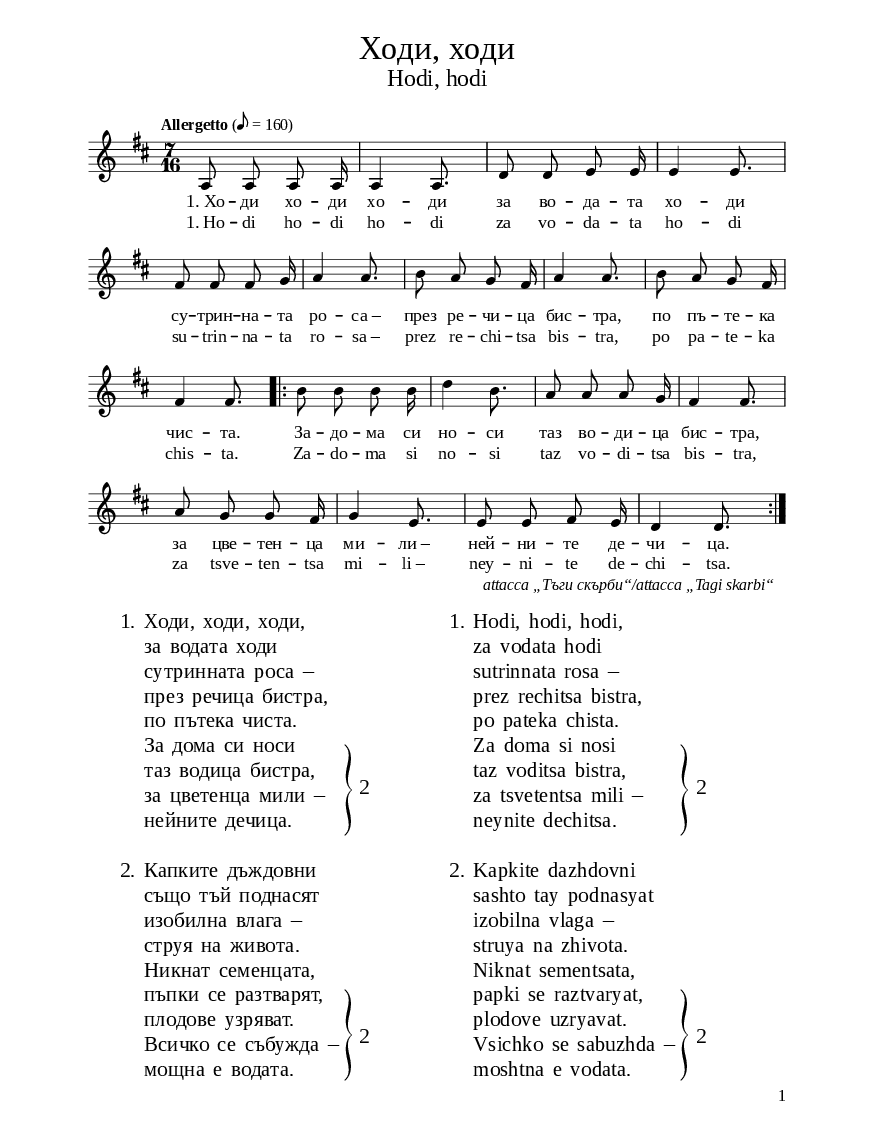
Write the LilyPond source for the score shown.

\version "2.24.0"

% include paper part and global functions
\include "include/globals.ily"

"rightBraces088" = \markup {
  \column {
    % repeat braces




    \translate #'(0 . -15.6 )
    \right-brace #44

    \translate #'(0 . -19.2 )
    \right-brace #44

  }
  \column {
    % repeat numbers




    \translate #'(0 . -16.0 )
    2

    \translate #'(0 . -24.0 )
    2
  }
}

\bookpart {
  \include "include/bookpart-paper.ily"
  \score {
    \include "include/score-layout.ily"

    \new Voice \absolute  {
      \clef treble
      \key d \major
      \time 7/16
      \tempoFunc "Allergetto" 8 "160"
      a8 a8 a8 a16 | a4 a8. | d'8 d'8 e'8 e'16 | e'4 e'8. | \break

      fis'8 fis'8 fis'8 g'16 | a'4 a'8. | b'8 a'8 g'8 fis'16 | a'4 a'8. | b'8 a'8 g'8 fis'16 | \break

      fis'4 fis'8. | \bar ".|:" b'8 b'8 b'8 b'16| d''4 b'8. | a'8 a'8 a'8 g'16 | fis'4 fis'8. | \break

      a'8 g'8 g'8 fis'16 | g'4 e'8. | e'8 e'8 fis'8 e'16 | d'4 d'8. | \bar ":|."


    }
    \addlyrics {
      "1. Хо" -- ди хо -- ди хо -- ди за во -- да -- та хо -- ди

      су -- трин -- на -- та ро -- "са –"  през ре -- чи -- ца бис -- тра, по пъ -- те -- ка

      чис -- та. За -- до -- ма  си но -- си  таз во -- ди -- ца бис -- тра,

      за цве -- тен -- ца ми -- "ли –"  ней -- ни -- те де -- чи -- ца.
    }
    \addlyrics {
      "1. Ho" -- di ho -- di ho -- di za vo -- da -- ta ho -- di

      su -- trin -- na -- ta ro -- "sa –" prez re -- chi -- tsa bis -- tra, po pa -- te -- ka

      chis -- ta. Za -- do -- ma  si no -- si  taz vo -- di -- tsa bis -- tra,

      za tsve -- ten -- tsa mi -- "li –" ney -- ni -- te de -- chi -- tsa.
    }

    \header {
      title = \titleFunc "Ходи, ходи" "Hodi, hodi"
    }

    \midi{}

  } % score
  
  \markup \italic \dc-one-nobold "attacca „Тъги скърби“/attacca „Tagi skarbi“"

  \markup \fontsize #bgCoupletFontSize {
    \hspace #3
    \override #`(baseline-skip . ,bgCoupletBaselineSkip)
    \column {


      \line { 1. Ходи, ходи, ходи,}
      \line { "   " за водата ходи}
      \line { "   "сутринната роса – }
      \line { "   " през речица бистра, }
      \line { "   "по пътека чиста. }
      \line { "   "За дома си носи }
      \line { "   " таз водица бистра,   }
      \line { "   "за цветенца мили –}
      \line { "   " нейните дечица.}
      \line { " " }
      \line { 2. Капките дъждовни}
      \line { "   "също тъй поднасят}
      \line { "   "изобилна влага – }
      \line { "   "струя на живота. }
      \line { "   "Никнат семенцата, }
      \line { "   "пъпки се разтварят,}
      \line { "   "плодове узряват.}
      \line { "   "Всичко се събужда – }
      \line { "   "мощна е водата. }
    } \"rightBraces088"

    \hspace #7
    \override #`(baseline-skip . ,bgCoupletBaselineSkip)
    \column {
      \line { 1. Hodi, hodi, hodi,}
      \line { "   " za vodata hodi}
      \line { "   "sutrinnata rosa – }
      \line { "   " prez rechitsa bistra, }
      \line { "   "po pateka chista. }
      \line { "   "Za doma si nosi }
      \line { "   " taz voditsa bistra,   }
      \line { "   "za tsvetentsa mili –}
      \line { "   " neynite dechitsa.}
      \line { " " }
      \line { 2. Kapkite dazhdovni}
      \line { "   "sashto tay podnasyat}
      \line { "   "izobilna vlaga – }
      \line { "   "struya na zhivota. }
      \line { "   "Niknat sementsata, }
      \line { "   "papki se raztvaryat,}
      \line { "   "plodove uzryavat.}
      \line { "   "Vsichko se sabuzhda – }
      \line { "   "moshtna e vodata. }
    } %column
    \"rightBraces088"
  } % markup

 
 
 


  % include foreign translation(s) of the song
  \version "2.24.0"

\markup \fill-line { \fontsize #deTitleFontSize "Lauf, lauf" }
\markup \null
\markup \null
\markup \fontsize #deCoupletFontSize {
  \hspace #14
  \override #`(baseline-skip . ,deCoupletBaselineSkip)

  \column {
	 
	   \line { 1. Lauf, lauf, lauf, }

  \line { "   "lauf für Wasser,}

  \line { "   "im Morgentau, }

  \line { "   "durch einen kristallklaren Bach,}

  \line { "   "auf einem reinen Pfad. }

  \line { "   "Bringe dieses klare Wasser nach Hause, }

  \line { "   "zu den schönen Blümchen, }

  \line { "   "seinen kleinen Kindern.}

   \line { "   " }

  \line {  2.	Die Regentropfen bieten ebenfalls }

 \line { "   " reichlich Feuchtigkeit – Strom des Leben. }
 
 \line { "   "Samenkörner sprießen, }
 
 \line { "   "Knospen öffnen sich, }
 
 \line { "   "Früchte reifen. }
 
 \line { "   "Alles erwacht; mächtig ist das Wasser!  }
    }
}


} % bookpart
